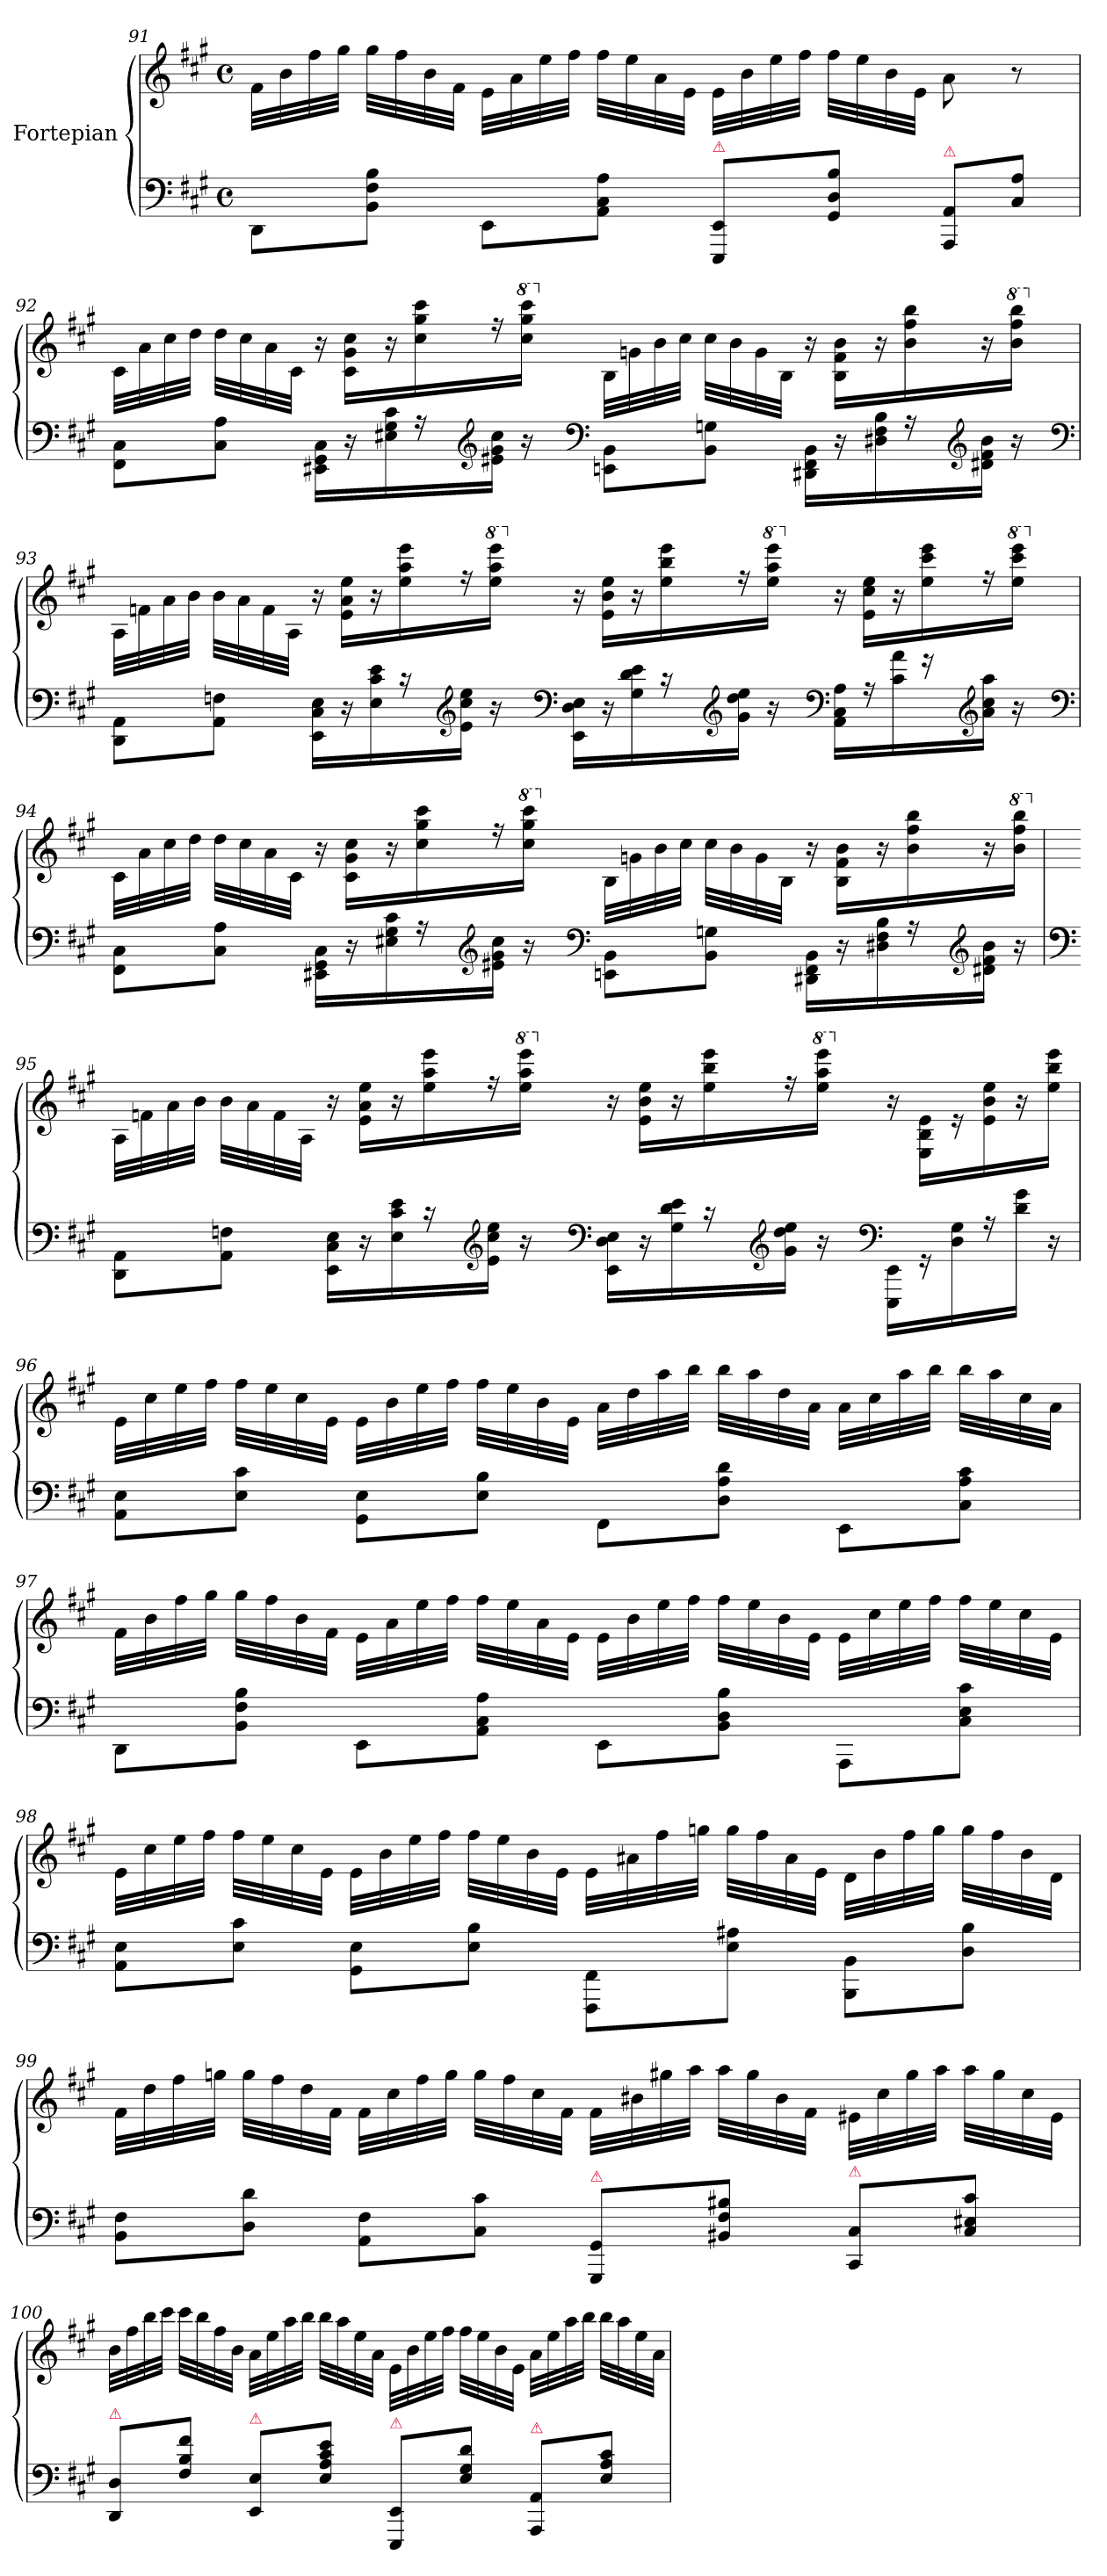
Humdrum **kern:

**kern	**kern
*part2	*part1
*staff2	*staff1
*I"Fortepian	*I"Fortepian
*clefF4	*clefG2
*k[f#c#g#]	*k[f#c#g#]
*M4/4	*M4/4
*met(c)	*met(c)
=91	=91
8DD\L	32f#\LLL
.	32b\
.	32ff#\
.	32gg#\JJJ
8BB\ 8F#\ 8B\J	32gg#\LLL
.	32ff#\
.	32b\
.	32f#\JJJ
8EE\L	32e\LLL
.	32a\
.	32ee\
.	32ff#\JJJ
8AA\ 8C#\ 8A\J	32ff#\LLL
.	32ee\
.	32a\
.	32e\JJJ
!LO:TX:a:color=crimson:t=⚠	!
8EEE/ 8EE/L	32e\LLL
.	32b\
.	32ee\
.	32ff#\JJJ
8GG#\ 8D\ 8B\J	32ff#\LLL
.	32ee\
.	32b\
.	32e\JJJ
!LO:TX:a:color=crimson:t=⚠	!
8AAA/ 8AA/L	8a\
8C#\ 8A\J	8r
=92	=92
8FF#\ 8C#\L	32c#\LLL
.	32a\
.	32cc#\
.	32dd\JJJ
8C#\ 8A\J	32dd\LLL
.	32cc#\
.	32a\
.	32c#\JJJ
*Xtuplet	*Xtuplet
24EE#X\ 24GG#\ 24C#\LL	24r
24r	24c#\ 24g#\ 24cc#\LL
24E#X\ 24G#\ 24c#\	24r
24r	24cc#\ 24gg#\ 24ccc#\
*clefG2	*
24e#X\ 24g#\ 24cc#\JJ	24r
*	*8va
24r	24ccc#\ 24ggg#\ 24cccc#\JJ
*clefF4	*
*	*X8va
8EEn\ 8BB\L	32B\LLL
.	32gn\
.	32b\
.	32cc#\JJJ
8BB\ 8Gn\J	32cc#\LLL
.	32b\
.	32g\
.	32B\JJJ
24DD#X\ 24FF#\ 24BB\LL	24r
24r	24B\ 24f#\ 24b\LL
24D#X\ 24F#\ 24B\	24r
24r	24b\ 24ff#\ 24bb\
*clefG2	*
24d#X\ 24f#\ 24b\JJ	24r
*	*8va
24r	24bb\ 24fff#\ 24bbb\JJ
*clefF4	*
=93	=93
*	*X8va
8DD\ 8AA\L	32A\LLL
.	32fn\
.	32a\
.	32b\JJJ
8AA\ 8Fn\J	32b\LLL
.	32a\
.	32f\
.	32A\JJJ
24EE\ 24C#\ 24E\LL	24r
24r	24e\ 24a\ 24ee\LL
24E\ 24c#\ 24e\	24r
24r	24ee\ 24aa\ 24eee\
*clefG2	*
24e\ 24cc#\ 24ee\JJ	24r
*	*8va
24r	24eee\ 24aaa\ 24eeee\JJ
*clefF4	*
*	*X8va
24EE\ 24D\ 24E\LL	24r
24r	24e\ 24b\ 24ee\LL
24G#\ 24d\ 24e\	24r
24r	24ee\ 24bb\ 24eee\
*clefG2	*
24g#\ 24dd\ 24ee\JJ	24r
*	*8va
24r	24eee\ 24aaa\ 24eeee\JJ
*clefF4	*
*	*X8va
24AA\ 24C#\ 24A\LL	24r
24r	24e\ 24cc#\ 24ee\LL
24c#\ 24a\	24r
24r	24ee\ 24ccc#\ 24eee\
*clefG2	*
24a\ 24cc#\ 24aa\JJ	24r
*	*8va
24r	24eee\ 24cccc#\ 24eeee\JJ
*clefF4	*
=94	=94
*	*X8va
8FF#\ 8C#\L	32c#\LLL
.	32a\
.	32cc#\
.	32dd\JJJ
8C#\ 8A\J	32dd\LLL
.	32cc#\
.	32a\
.	32c#\JJJ
24EE#X\ 24GG#\ 24C#\LL	24r
24r	24c#\ 24g#\ 24cc#\LL
24E#X\ 24G#\ 24c#\	24r
24r	24cc#\ 24gg#\ 24ccc#\
*clefG2	*
24e#X\ 24g#\ 24cc#\JJ	24r
*	*8va
24r	24ccc#\ 24ggg#\ 24cccc#\JJ
*clefF4	*
*	*X8va
8EEn\ 8BB\L	32B\LLL
.	32gn\
.	32b\
.	32cc#\JJJ
8BB\ 8Gn\J	32cc#\LLL
.	32b\
.	32g\
.	32B\JJJ
24DD#X\ 24FF#\ 24BB\LL	24r
24r	24B\ 24f#\ 24b\LL
24D#X\ 24F#\ 24B\	24r
24r	24b\ 24ff#\ 24bb\
*clefG2	*
24d#X\ 24f#\ 24b\JJ	24r
*	*8va
24r	24bb\ 24fff#\ 24bbb\JJ
=95	=95
*clefF4	*
*	*X8va
8DD\ 8AA\L	32A\LLL
.	32fn\
.	32a\
.	32b\JJJ
8AA\ 8Fn\J	32b\LLL
.	32a\
.	32f\
.	32A\JJJ
24EE\ 24C#\ 24E\LL	24r
24r	24e\ 24a\ 24ee\LL
24E\ 24c#\ 24e\	24r
24r	24ee\ 24aa\ 24eee\
*clefG2	*
24e\ 24cc#\ 24ee\JJ	24r
*	*8va
24r	24eee\ 24aaa\ 24eeee\JJ
*clefF4	*
*	*X8va
24EE\ 24D\ 24E\LL	24r
24r	24e\ 24b\ 24ee\LL
24G#\ 24d\ 24e\	24r
24r	24ee\ 24bb\ 24eee\
*clefG2	*
24g#\ 24dd\ 24ee\JJ	24r
*	*8va
24r	24eee\ 24aaa\ 24eeee\JJ
*clefF4	*
*	*X8va
24EEE\ 24EE\LL	24r
24r	24E\ 24B\ 24e\LL
24D\ 24G#\	24r
24r	24e\ 24b\ 24ee\
24d\ 24g#\JJ	24r
24r	24ee\ 24bb\ 24eee\JJ
=96	=96
8AA\ 8E\L	32e\LLL
.	32cc#\
.	32ee\
.	32ff#\JJJ
8E\ 8c#\J	32ff#\LLL
.	32ee\
.	32cc#\
.	32e\JJJ
8GG#\ 8E\L	32e\LLL
.	32b\
.	32ee\
.	32ff#\JJJ
8E\ 8B\J	32ff#\LLL
.	32ee\
.	32b\
.	32e\JJJ
8FF#\L	32a\LLL
.	32dd\
.	32aa\
.	32bb\JJJ
8D\ 8A\ 8d\J	32bb\LLL
.	32aa\
.	32dd\
.	32a\JJJ
8EE\L	32a\LLL
.	32cc#\
.	32aa\
.	32bb\JJJ
8C#\ 8A\ 8c#\J	32bb\LLL
.	32aa\
.	32cc#\
.	32a\JJJ
=97	=97
8DD\L	32f#\LLL
.	32b\
.	32ff#\
.	32gg#\JJJ
8BB\ 8F#\ 8B\J	32gg#\LLL
.	32ff#\
.	32b\
.	32f#\JJJ
8EE\L	32e\LLL
.	32a\
.	32ee\
.	32ff#\JJJ
8AA\ 8C#\ 8A\J	32ff#\LLL
.	32ee\
.	32a\
.	32e\JJJ
8EE\L	32e\LLL
.	32b\
.	32ee\
.	32ff#\JJJ
8BB\ 8D\ 8B\J	32ff#\LLL
.	32ee\
.	32b\
.	32e\JJJ
8AAA\L	32e\LLL
.	32cc#\
.	32ee\
.	32ff#\JJJ
8C#\ 8E\ 8c#\J	32ff#\LLL
.	32ee\
.	32cc#\
.	32e\JJJ
=98	=98
8AA\ 8E\L	32e\LLL
.	32cc#\
.	32ee\
.	32ff#\JJJ
8E\ 8c#\J	32ff#\LLL
.	32ee\
.	32cc#\
.	32e\JJJ
8GG#\ 8E\L	32e\LLL
.	32b\
.	32ee\
.	32ff#\JJJ
8E\ 8B\J	32ff#\LLL
.	32ee\
.	32b\
.	32e\JJJ
8FFF#\ 8FF#\L	32e\LLL
.	32a#X\
.	32ff#\
.	32ggn\JJJ
8E\ 8A#X\J	32gg\LLL
.	32ff#\
.	32a#\
.	32e\JJJ
8BBB\ 8BB\L	32d\LLL
.	32b\
.	32ff#\
.	32gg\JJJ
8D\ 8B\J	32gg\LLL
.	32ff#\
.	32b\
.	32d\JJJ
=99	=99
8BB\ 8F#\L	32f#\LLL
.	32dd\
.	32ff#\
.	32ggn\JJJ
8D\ 8d\J	32gg\LLL
.	32ff#\
.	32dd\
.	32f#\JJJ
8AA\ 8F#\L	32f#\LLL
.	32cc#\
.	32ff#\
.	32gg\JJJ
8C#\ 8c#\J	32gg\LLL
.	32ff#\
.	32cc#\
.	32f#\JJJ
!LO:TX:a:color=crimson:t=⚠	!
8GGG#/ 8GG#/L	32f#\LLL
.	32b#X\
.	32gg#X\
.	32aa\JJJ
8BB#X\ 8F#\ 8B#X\J	32aa\LLL
.	32gg#\
.	32b#\
.	32f#\JJJ
!LO:TX:a:color=crimson:t=⚠	!
8CC#/ 8C#/L	32e#X\LLL
.	32cc#\
.	32gg#\
.	32aa\JJJ
8C#\ 8E#X\ 8c#\J	32aa\LLL
.	32gg#\
.	32cc#\
.	32e#\JJJ
=100	=100
!LO:TX:a:color=crimson:t=⚠	!
8DD/ 8D/L	32b\LLL
.	32ff#\
.	32bb\
.	32ccc#\JJJ
8F#\ 8B\ 8f#\J	32ccc#\LLL
.	32bb\
.	32ff#\
.	32b\JJJ
!LO:TX:a:color=crimson:t=⚠	!
8EE/ 8E/L	32a\LLL
.	32ee\
.	32aa\
.	32bb\JJJ
8E\ 8A\ 8c#\ 8e\J	32bb\LLL
.	32aa\
.	32ee\
.	32a\JJJ
!LO:TX:a:color=crimson:t=⚠	!
8EEE/ 8EE/L	32e\LLL
.	32b\
.	32ee\
.	32ff#\JJJ
8E\ 8G#\ 8d\J	32ff#\LLL
.	32ee\
.	32b\
.	32e\JJJ
!LO:TX:a:color=crimson:t=⚠	!
8AAA/ 8AA/L	32a\LLL
.	32ee\
.	32aa\
.	32bb\JJJ
8E\ 8A\ 8c#\J	32bb\LLL
.	32aa\
.	32ee\
.	32a\JJJ
=	=
*-	*-
